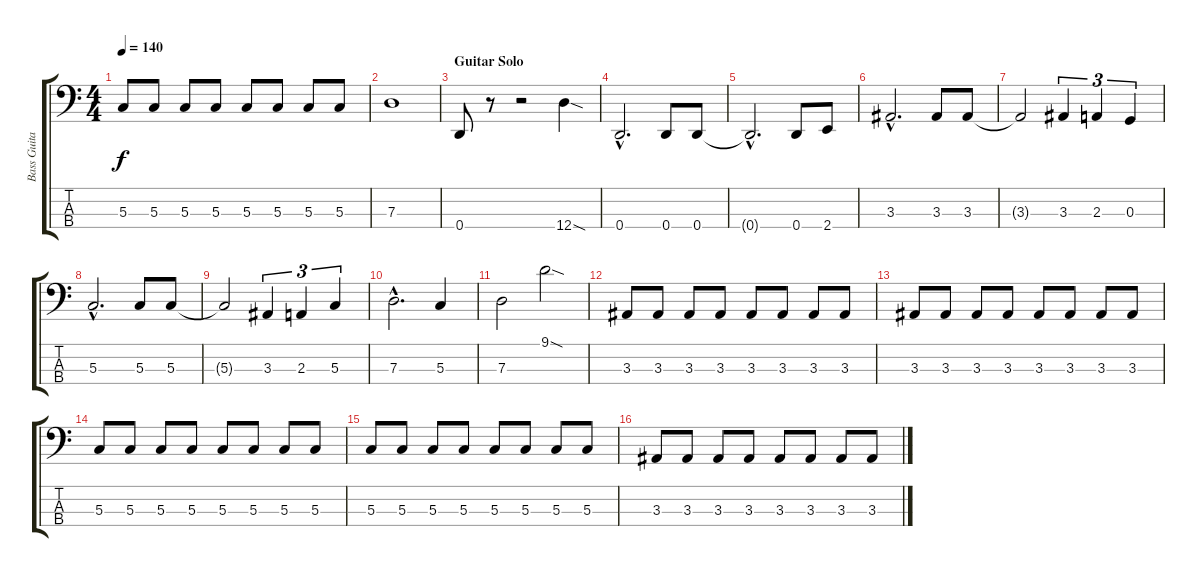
\track ("Bass Guitar" "Bass Guita") {instrument electricbasspick}
\staff {score tabs}
\tuning (F2 C2 G1 D1) {hide}
\ts (4 4)
\tempo 140
\clef f4
\ks c
5.3.8{dy f} 5.3.8 5.3.8 5.3.8 5.3.8 5.3.8 5.3.8 5.3.8 |
7.3.1 |
\section ("" "Guitar Solo")
0.4.8 r.8 r.2 12.4{sod}.4 |
0.4{hac}.2{d} 0.4.8 0.4.8 |
0.4{hac t}.2{d} 0.4.8 2.4.8 |
3.3{hac}.2{d} 3.3.8 3.3.8 |
3.3{t}.2 3.3.4{tu (3 2)} 2.3.4{tu (3 2)} 0.3.4{tu (3 2)} |
5.3{hac}.2{d} 5.3.8 5.3.8 |
5.3{t}.2 3.3.4{tu (3 2)} 2.3.4{tu (3 2)} 5.3.4{tu (3 2)} |
7.3{hac}.2{d} 5.3.4 |
7.3.2 9.1{sod}.2 |
3.3.8 3.3.8 3.3.8 3.3.8 3.3.8 3.3.8 3.3.8 3.3.8 |
3.3.8 3.3.8 3.3.8 3.3.8 3.3.8 3.3.8 3.3.8 3.3.8 |
5.3.8 5.3.8 5.3.8 5.3.8 5.3.8 5.3.8 5.3.8 5.3.8 |
5.3.8 5.3.8 5.3.8 5.3.8 5.3.8 5.3.8 5.3.8 5.3.8 |
3.3.8 3.3.8 3.3.8 3.3.8 3.3.8 3.3.8 3.3.8 3.3.8
